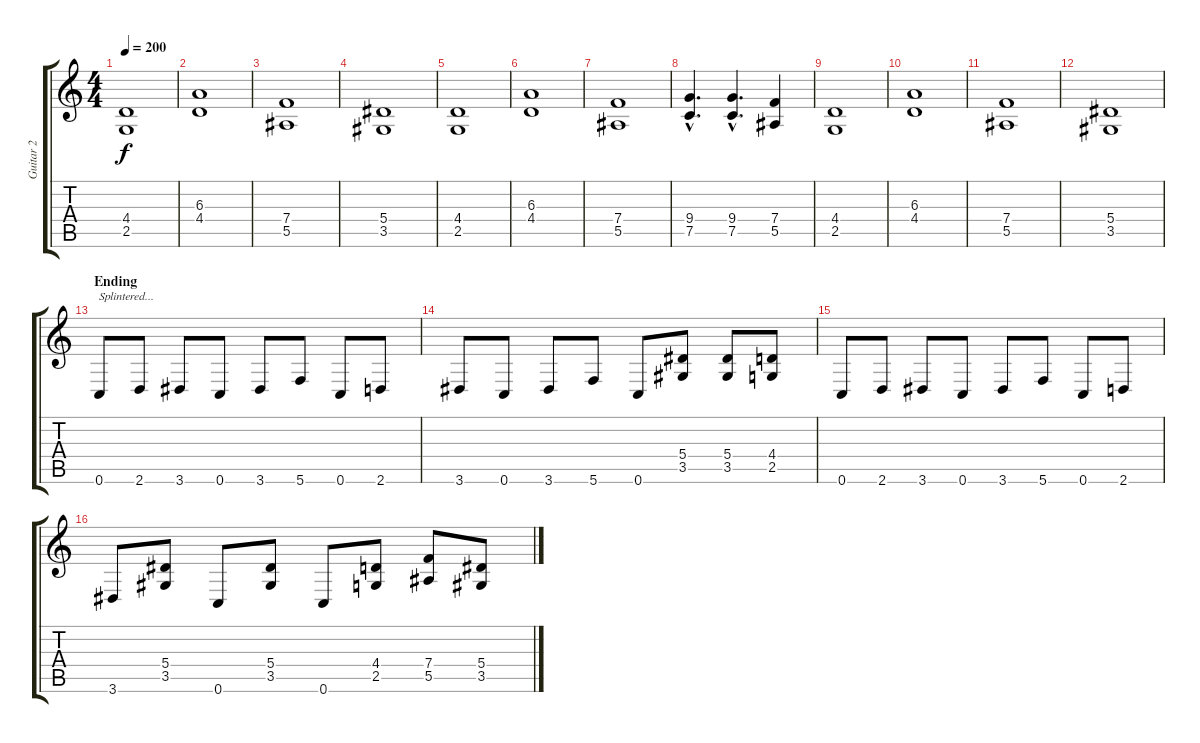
\track ("Guitar 2" "Guitar 2") {instrument distortionguitar}
\staff {score tabs}
\tuning (C4 G3 Eb3 Bb2 F2 C2) {hide}
\ts (4 4)
\tempo 200
\clef g2
\ks c
(4.4 2.5).1{dy f} |
(6.3 4.4).1 |
(7.4 5.5).1 |
(5.4 3.5).1 |
(4.4 2.5).1 |
(6.3 4.4).1 |
(7.4 5.5).1 |
(9.4{hac} 7.5{hac}).4{d} (9.4{hac} 7.5{hac}).4{d} (7.4 5.5).4 |
(4.4 2.5).1 |
(6.3 4.4).1 |
(7.4 5.5).1 |
(5.4 3.5).1 |
\section ("" "Ending")
0.6.8{txt "Splintered..." volume 13} 2.6.8 3.6.8 0.6.8 3.6.8 5.6.8 0.6.8 2.6.8 |
3.6.8 0.6.8 3.6.8 5.6.8 0.6.8 (5.4 3.5).8 (5.4 3.5).8 (4.4 2.5).8 |
0.6.8 2.6.8 3.6.8 0.6.8 3.6.8 5.6.8 0.6.8 2.6.8 |
3.6.8 (5.4 3.5).8 0.6.8 (5.4 3.5).8 0.6.8 (4.4 2.5).8 (7.4 5.5).8 (5.4 3.5).8
